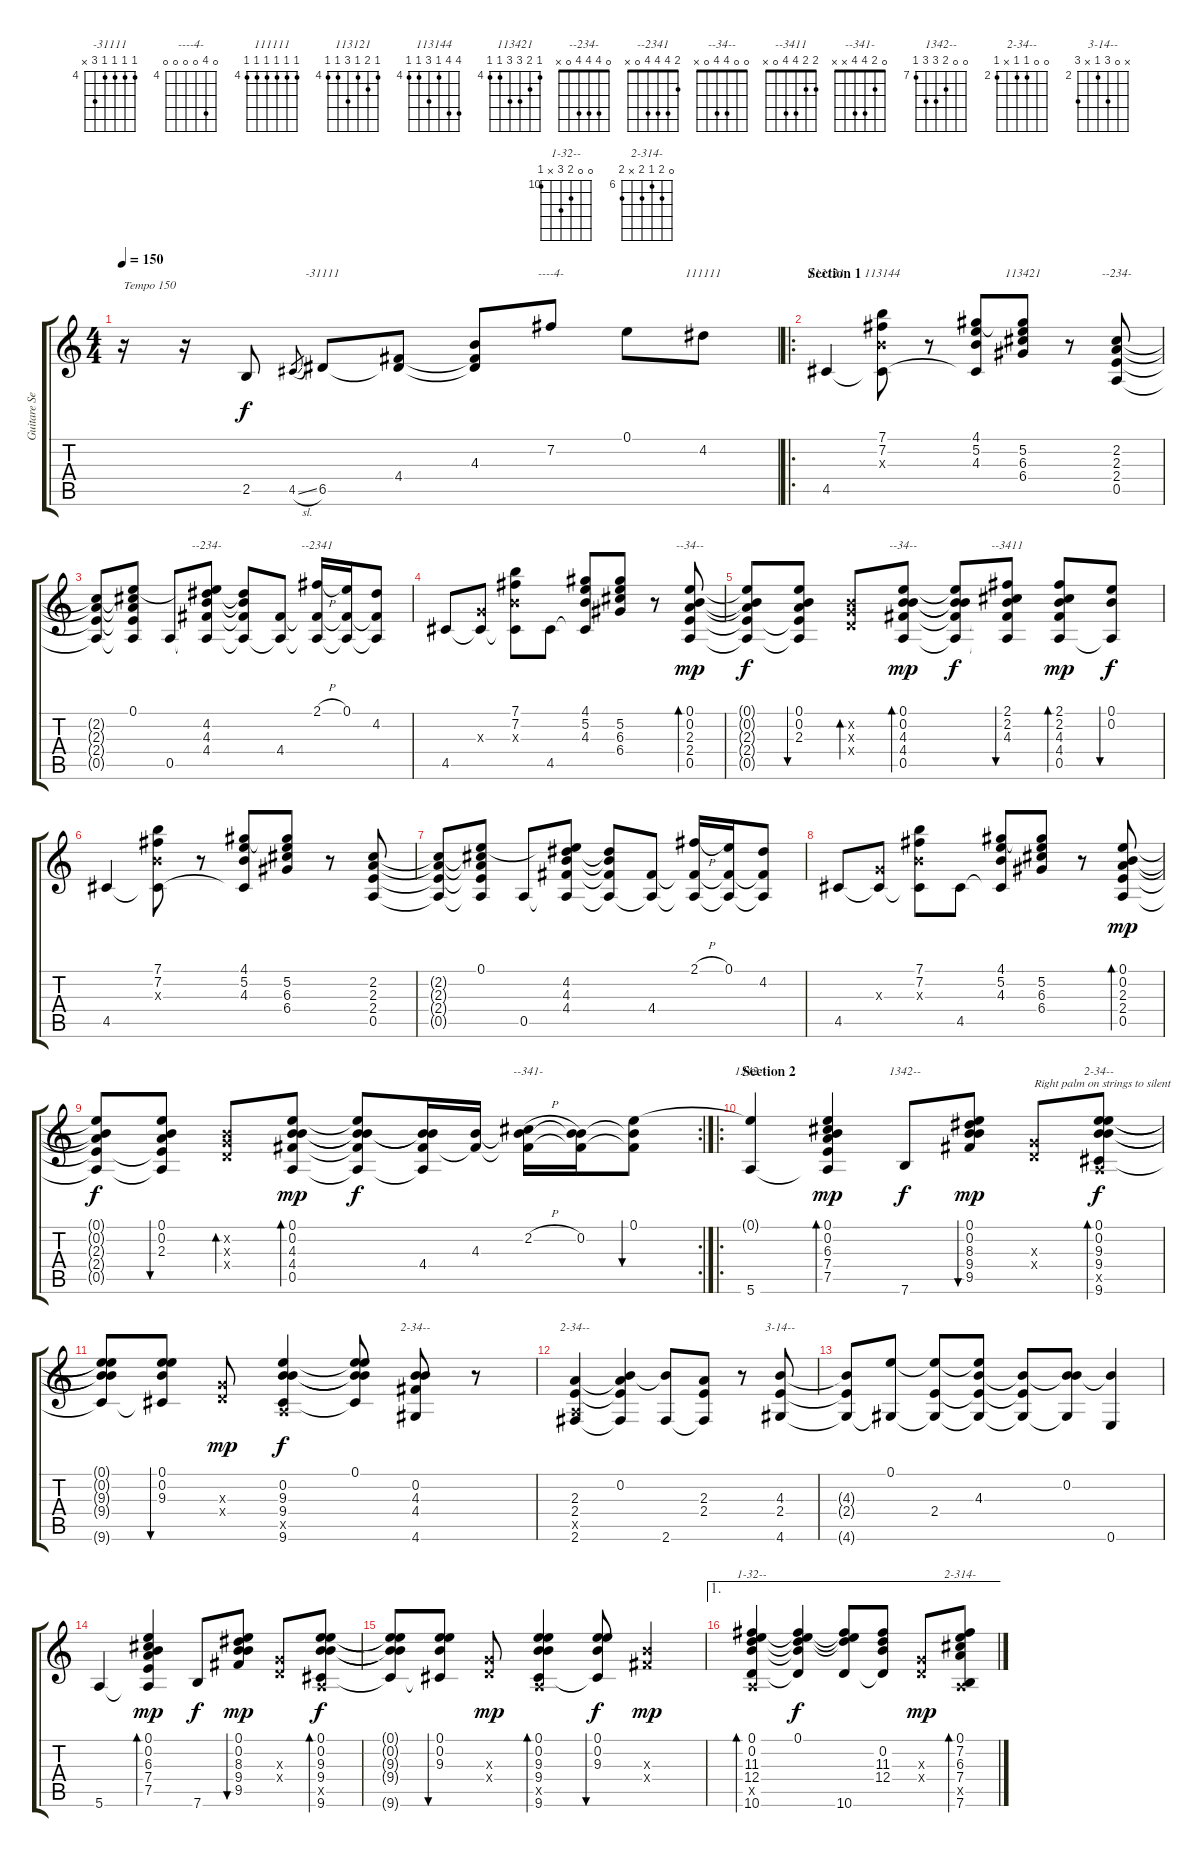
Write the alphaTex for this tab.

\track ("Guitare Septembre 2002" "Guitare Se") {instrument acousticguitarnylon}
\staff {score tabs}
\tuning (E4 B3 G3 D3 A2 E2) {hide}
\chord ("-31111" 4 4 4 4 6 x) {firstfret 4}
\chord ("----4-" 0 7 0 0 0 0) {firstfret 4}
\chord ("111111" 4 4 4 4 4 4) {firstfret 4}
\chord ("113121" 4 5 4 6 4 4) {firstfret 4}
\chord ("113144" 7 7 4 6 4 4) {firstfret 4}
\chord ("113421" 4 5 6 6 4 4) {firstfret 4}
\chord ("--234-" 0 2 2 2 0 x)
\chord ("--234-" 0 4 4 4 0 x)
\chord ("--2341" 2 4 4 4 0 x)
\chord ("--34--" 0 0 2 2 0 x)
\chord ("--34--" 0 0 4 4 0 x)
\chord ("--3411" 2 2 4 4 0 x)
\chord ("--341-" 0 2 4 4 x x)
\chord ("1342--" 0 0 6 7 7 5) {firstfret 5}
\chord ("1342--" 0 0 8 9 9 7) {firstfret 7}
\chord ("2-34--" 0 0 9 9 x 9) {firstfret 9}
\chord ("2-34--" 0 0 4 4 x 4) {firstfret 4}
\chord ("2-34--" 0 0 2 2 x 2) {firstfret 2}
\chord ("3-14--" x 0 4 2 x 4) {firstfret 2}
\chord ("1-32--" 0 0 11 12 x 10) {firstfret 10}
\chord ("2-314-" 0 7 6 7 x 7) {firstfret 6}
\ts (4 4)
\tempo 150
\clef g2
\ks c
r.16{txt "Tempo 150" dy f instrument acousticguitarnylon} r.16 2.5.8 4.5{sl}.8{gr} 6.5.8{ch "-31111"} (4.4 6.5{t}).8 (4.3 4.4{t} 6.5{t}).8 7.2.8{ch "----4-"} 0.1.8 4.2.8{ch "111111"} |
\ro
\section ("" "Section 1")
4.5.4{ch "113121"} (7.1 7.2 4.3{x} 4.5{t}).8{ch "113144"} r.8 (4.1 5.2 4.3 4.5{t}).8 (4.1{t} 5.2 6.3 6.4).8{ch "113421"} r.8 (2.2 2.3 2.4 0.5).8{ch "--234-"} |
(2.2{t} 2.3{t} 2.4{t} 0.5{t}).8 (0.1 2.2{t} 2.3{t} 2.4{t} 0.5{t}).8 0.5.8 (0.1{t} 4.2 4.3 4.4 0.5{t}).8{ch "--234-"} (4.2{t} 4.3{t} 4.4{t} 0.5{t}).8 (4.4 0.5{t}).8 (2.1{h} 4.4{t} 0.5{t}).16{ch "--2341"} (0.1 4.4{t} 0.5{t}).16 (4.2 4.4{t} 0.5{t}).8 |
4.5.8 (0.3{x} 4.5{t}).8 (7.1 7.2 4.3{x} 4.5{t}).8 4.5.8 (4.1 5.2 4.3 4.5{t}).8 (4.1{t} 5.2 6.3 6.4).8 r.8 (0.1 0.2 2.3 2.4 0.5).8{bd 30 ch "--34--" dy mp} |
(0.1{t} 0.2{t} 2.3{t} 2.4{t} 0.5{t}).8{dy f} (0.1 0.2 2.3 2.4{t} 0.5{t}).8{bu 30} (0.2{x} 0.3{x} 0.4{x}).8{bd 30} (0.1 0.2 4.3 4.4 0.5).8{bd 30 ch "--34--" dy mp} (0.1{t} 0.2{t} 4.3{t} 4.4{t} 0.5{t}).8{dy f} (2.1 2.2 4.3 4.4{t} 0.5{t}).8{bu 30 ch "--3411"} (2.1 2.2 4.3 4.4 0.5).8{bd 30 dy mp} (0.1 0.2 0.5{t}).8{bu 30 dy f} |
4.5.4 (7.1 7.2 4.3{x} 4.5{t}).8 r.8 (4.1 5.2 4.3 4.5{t}).8 (4.1{t} 5.2 6.3 6.4).8 r.8 (2.2 2.3 2.4 0.5).8 |
(2.2{t} 2.3{t} 2.4{t} 0.5{t}).8 (0.1 2.2{t} 2.3{t} 2.4{t} 0.5{t}).8 0.5.8 (0.1{t} 4.2 4.3 4.4 0.5{t}).8 (4.2{t} 4.3{t} 4.4{t} 0.5{t}).8 (4.4 0.5{t}).8 (2.1{h} 4.4{t} 0.5{t}).16 (0.1 4.4{t} 0.5{t}).16 (4.2 4.4{t} 0.5{t}).8 |
4.5.8 (0.3{x} 4.5{t}).8 (7.1 7.2 4.3{x} 4.5{t}).8 4.5.8 (4.1 5.2 4.3 4.5{t}).8 (4.1{t} 5.2 6.3 6.4).8 r.8 (0.1 0.2 2.3 2.4 0.5).8{bd 30 dy mp} |
\rc 2
(0.1{t} 0.2{t} 2.3{t} 2.4{t} 0.5{t}).8{dy f} (0.1 0.2 2.3 2.4{t} 0.5{t}).8{bu 30} (0.2{x} 0.3{x} 0.4{x}).8{bd 30} (0.1 0.2 4.3 4.4 0.5).8{bd 30 dy mp} (0.1{t} 0.2{t} 4.3{t} 4.4{t} 0.5{t}).8{dy f} (0.2{t} 4.3{t} 4.4 0.5{t}).16 (4.3 4.4{t}).16 (2.2{h} 4.3{t} 4.4{t}).16{ch "--341-"} (0.2 4.3{t} 4.4{t}).16 (0.1 0.2{t} 4.4{t}).8{bu 30} |
\ro
\section ("" "Section 2")
(0.1{t} 5.6).4{ch "1342--"} (0.1 0.2 6.3 7.4 7.5 5.6{t}).4{bd 60 dy mp} 7.6.8{ch "1342--" dy f} (0.1 0.2 8.3 9.4 9.5).8{bu 60 dy mp} (0.3{x} 0.4{x}).8{txt "Right palm on strings to silent"} (0.1 0.2 9.3 9.4 0.5{x} 9.6).8{bd 60 ch "2-34--" dy f} |
(0.1{t} 0.2{t} 9.3{t} 9.4{t} 9.6{t}).8 (0.1 0.2 9.3 9.6{t}).8{bu 60} (0.3{x} 0.4{x}).8{dy mp} (0.2 9.3 9.4 0.5{x} 9.6).4{dy f} (0.1 0.2{t} 9.3{t} 9.4{t} 9.6{t}).8 (0.2 4.3 4.4 4.6).8{ch "2-34--"} r.8 |
(2.3 2.4 0.5{x} 2.6).4{ch "2-34--"} (0.2 2.3{t} 2.4{t} 2.6{t}).4 (0.2{t} 2.6).8 (2.3 2.4 2.6{t}).8 r.8 (4.3 2.4 4.6).8{ch "3-14--"} |
(4.3{t} 2.4{t} 4.6{t}).8 (0.1 4.6{t}).8 (0.1{t} 2.4 4.6{t}).8 (0.1{t} 4.3 2.4{t} 4.6{t}).8 (4.3{t} 2.4{t} 4.6{t}).8 (0.2 4.3{t} 4.6{t}).8 (0.2{t} 0.6).4 |
5.6.4 (0.1 0.2 6.3 7.4 7.5 5.6{t}).4{bd 60 dy mp} 7.6.8{dy f} (0.1 0.2 8.3 9.4 9.5).8{bu 60 dy mp} (0.3{x} 0.4{x}).8 (0.1 0.2 9.3 9.4 0.5{x} 9.6).8{bd 60 dy f} |
(0.1{t} 0.2{t} 9.3{t} 9.4{t} 9.6{t}).8 (0.1 0.2 9.3 9.6{t}).8{bu 60} (0.3{x} 0.4{x}).8{dy mp} (0.1 0.2 9.3 9.4 0.5{x} 9.6).4{bd 60} (0.1 0.2 9.3 9.6{t}).8{bu 60 dy f} (4.3{x} 4.4{x}).4{dy mp} |
\ae 1
(0.1 0.2 11.3 12.4 0.5{x} 10.6).4{bd 120 ch "1-32--"} (0.1 0.2{t} 11.3{t} 12.4{t} 10.6{t}).4{dy f} (0.1{t} 11.3{t} 12.4{t} 10.6).8 (0.2 11.3 12.4 10.6{t}).8 (0.3{x} 0.4{x}).8{dy mp} (0.1 7.2 6.3 7.4 0.5{x} 7.6).8{bd 60 ch "2-314-"}
